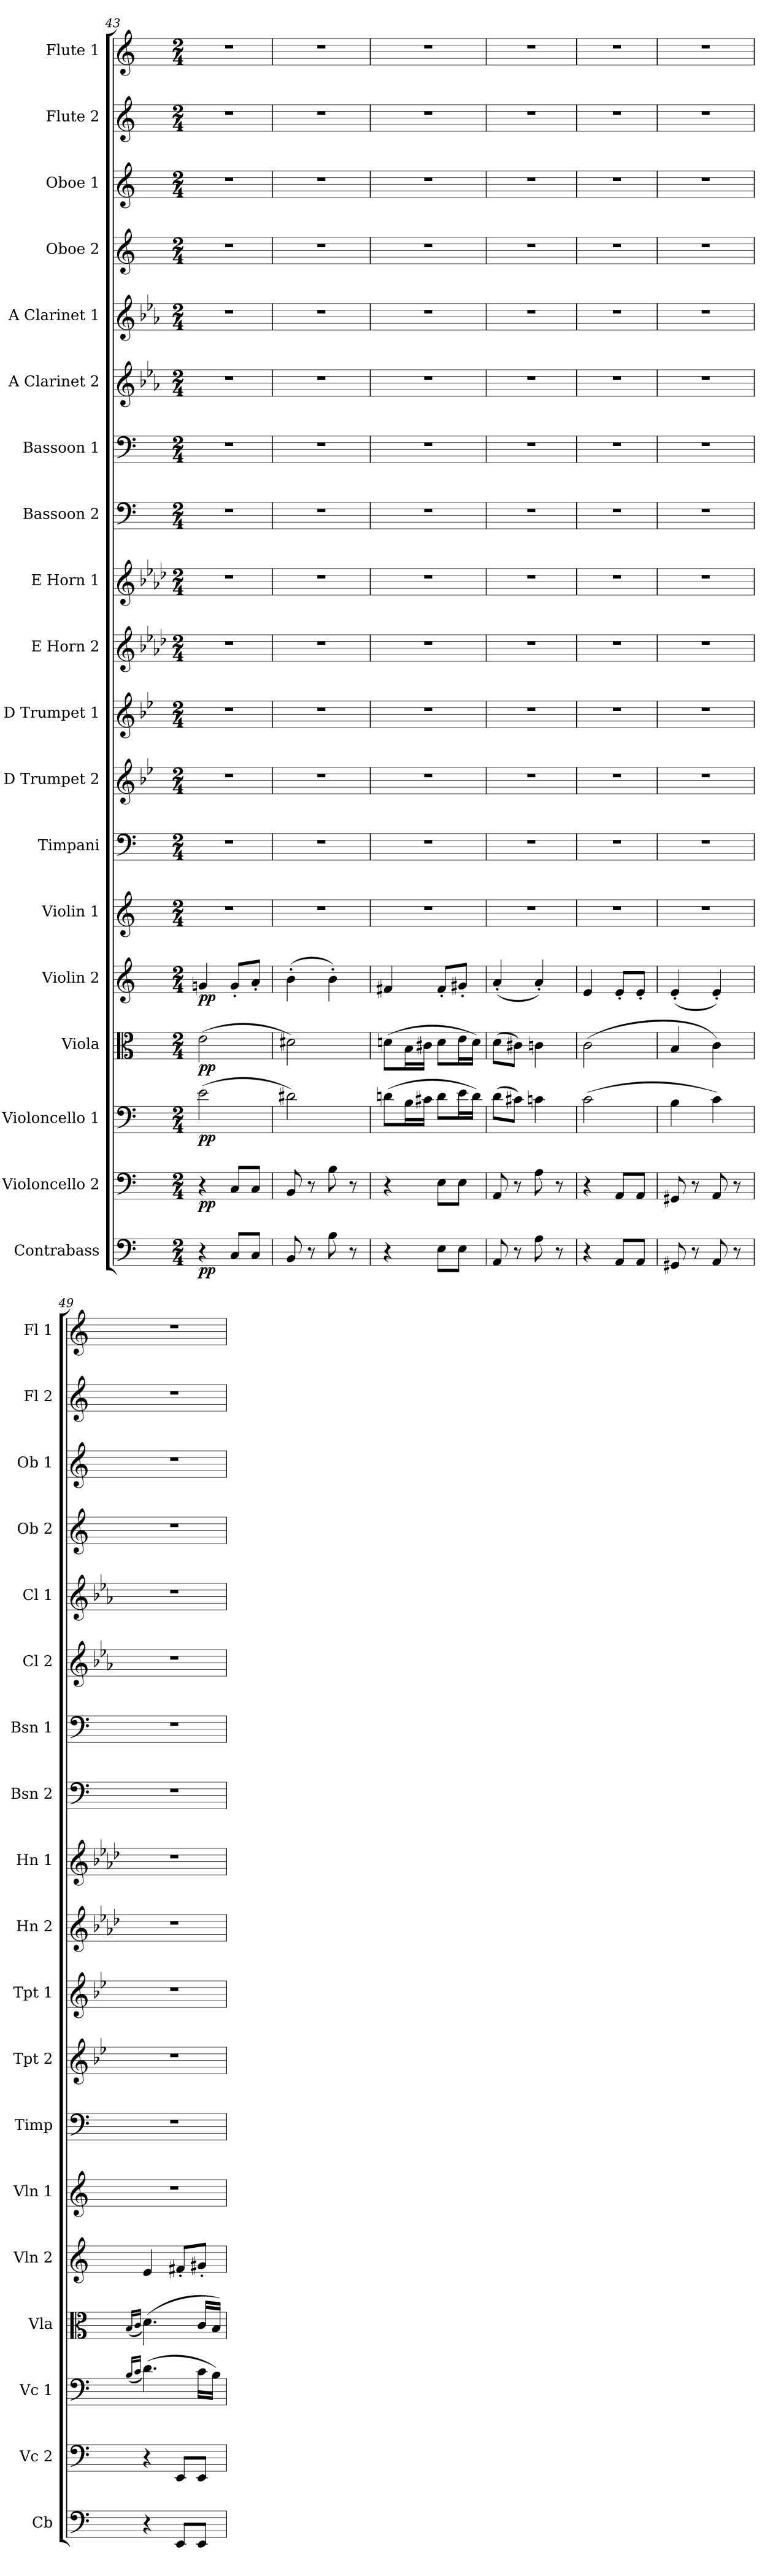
**kern	**dynam	**kern	**dynam	**kern	**dynam	**kern	**dynam	**kern	**dynam	**kern	**kern	**kern	**kern	**kern	**kern	**kern	**kern	**kern	**kern	**kern	**kern	**kern	**kern
*part19	*part19	*part18	*part18	*part17	*part17	*part16	*part16	*part15	*part15	*part14	*part13	*part12	*part11	*part10	*part9	*part8	*part7	*part6	*part5	*part4	*part3	*part2	*part1
*staff19	*staff19	*staff18	*staff18	*staff17	*staff17	*staff16	*staff16	*staff15	*staff15	*staff14	*staff13	*staff12	*staff11	*staff10	*staff9	*staff8	*staff7	*staff6	*staff5	*staff4	*staff3	*staff2	*staff1
*I"Contrabass	*	*I"Violoncello 2	*	*I"Violoncello 1	*	*I"Viola	*	*I"Violin 2	*	*I"Violin 1	*I"Timpani	*I"D Trumpet 2	*I"D Trumpet 1	*I"E Horn 2	*I"E Horn 1	*I"Bassoon 2	*I"Bassoon 1	*I"A Clarinet 2	*I"A Clarinet 1	*I"Oboe 2	*I"Oboe 1	*I"Flute 2	*I"Flute 1
*I'Cb	*	*I'Vc 2	*	*I'Vc 1	*	*I'Vla	*	*I'Vln 2	*	*I'Vln 1	*I'Timp	*I'Tpt 2	*I'Tpt 1	*I'Hn 2	*I'Hn 1	*I'Bsn 2	*I'Bsn 1	*I'Cl 2	*I'Cl 1	*I'Ob 2	*I'Ob 1	*I'Fl 2	*I'Fl 1
*clefF4	*	*clefF4	*	*clefF4	*	*clefC3	*	*clefG2	*	*clefG2	*clefF4	*clefG2	*clefG2	*clefG2	*clefG2	*clefF4	*clefF4	*clefG2	*clefG2	*clefG2	*clefG2	*clefG2	*clefG2
*ITrd7c12	*	*	*	*	*	*	*	*	*	*	*	*ITrd-1c-2	*ITrd-1c-2	*ITrd5c8	*ITrd5c8	*	*	*ITrd2c3	*ITrd2c3	*	*	*	*
*k[]	*	*k[]	*	*k[]	*	*k[]	*	*k[]	*	*k[]	*k[]	*k[]	*k[]	*k[]	*k[]	*k[]	*k[]	*k[]	*k[]	*k[]	*k[]	*k[]	*k[]
*M2/4	*	*M2/4	*	*M2/4	*	*M2/4	*	*M2/4	*	*M2/4	*M2/4	*M2/4	*M2/4	*M2/4	*M2/4	*M2/4	*M2/4	*M2/4	*M2/4	*M2/4	*M2/4	*M2/4	*M2/4
=43	=43	=43	=43	=43	=43	=43	=43	=43	=43	=43	=43	=43	=43	=43	=43	=43	=43	=43	=43	=43	=43	=43	=43
!	!LO:DY:b	!	!LO:DY:b	!	!LO:DY:b	!	!LO:DY:b	!	!LO:DY:b	!	!	!	!	!	!	!	!	!	!	!	!	!	!
4r	pp	4r	pp	(2e\	pp	(2e\	pp	4gn/	pp	2r	2r	2r	2r	2r	2r	2r	2r	2r	2r	2r	2r	2r	2r
8CC/L	.	8C/L	.	.	.	.	.	8g'/L	.	.	.	.	.	.	.	.	.	.	.	.	.	.	.
8CC/J	.	8C/J	.	.	.	.	.	8a'/J	.	.	.	.	.	.	.	.	.	.	.	.	.	.	.
=44	=44	=44	=44	=44	=44	=44	=44	=44	=44	=44	=44	=44	=44	=44	=44	=44	=44	=44	=44	=44	=44	=44	=44
8BBB/	.	8BB/	.	2d#X\)	.	2d#X\)	.	(4b'\	.	2r	2r	2r	2r	2r	2r	2r	2r	2r	2r	2r	2r	2r	2r
8r	.	8r	.	.	.	.	.	.	.	.	.	.	.	.	.	.	.	.	.	.	.	.	.
8BB\	.	8B\	.	.	.	.	.	4b'\)	.	.	.	.	.	.	.	.	.	.	.	.	.	.	.
8r	.	8r	.	.	.	.	.	.	.	.	.	.	.	.	.	.	.	.	.	.	.	.	.
=45	=45	=45	=45	=45	=45	=45	=45	=45	=45	=45	=45	=45	=45	=45	=45	=45	=45	=45	=45	=45	=45	=45	=45
4r	.	4r	.	(8dn\L	.	(8dn\L	.	4f#X/	.	2r	2r	2r	2r	2r	2r	2r	2r	2r	2r	2r	2r	2r	2r
.	.	.	.	16B\L	.	16B\L	.	.	.	.	.	.	.	.	.	.	.	.	.	.	.	.	.
.	.	.	.	16c#X\JJ	.	16c#X\JJ	.	.	.	.	.	.	.	.	.	.	.	.	.	.	.	.	.
8EE\L	.	8E\L	.	8d\L	.	8d\L	.	8f#'/L	.	.	.	.	.	.	.	.	.	.	.	.	.	.	.
8EE\J	.	8E\J	.	16e\L	.	16e\L	.	8g#X'/J	.	.	.	.	.	.	.	.	.	.	.	.	.	.	.
.	.	.	.	16d\JJ)	.	16d\JJ)	.	.	.	.	.	.	.	.	.	.	.	.	.	.	.	.	.
=46	=46	=46	=46	=46	=46	=46	=46	=46	=46	=46	=46	=46	=46	=46	=46	=46	=46	=46	=46	=46	=46	=46	=46
8AAA/	.	8AA/	.	(8d\L	.	(8d\L	.	(4a'/	.	2r	2r	2r	2r	2r	2r	2r	2r	2r	2r	2r	2r	2r	2r
8r	.	8r	.	8c#X\J)	.	8c#X\J)	.	.	.	.	.	.	.	.	.	.	.	.	.	.	.	.	.
8AA\	.	8A\	.	4cn\	.	4cn\	.	4a'/)	.	.	.	.	.	.	.	.	.	.	.	.	.	.	.
8r	.	8r	.	.	.	.	.	.	.	.	.	.	.	.	.	.	.	.	.	.	.	.	.
=47	=47	=47	=47	=47	=47	=47	=47	=47	=47	=47	=47	=47	=47	=47	=47	=47	=47	=47	=47	=47	=47	=47	=47
4r	.	4r	.	(2c\	.	(2c\	.	4e/	.	2r	2r	2r	2r	2r	2r	2r	2r	2r	2r	2r	2r	2r	2r
8AAA/L	.	8AA/L	.	.	.	.	.	8e'/L	.	.	.	.	.	.	.	.	.	.	.	.	.	.	.
8AAA/J	.	8AA/J	.	.	.	.	.	8e'/J	.	.	.	.	.	.	.	.	.	.	.	.	.	.	.
=48	=48	=48	=48	=48	=48	=48	=48	=48	=48	=48	=48	=48	=48	=48	=48	=48	=48	=48	=48	=48	=48	=48	=48
8GGG#X/	.	8GG#X/	.	4B\	.	4B/	.	(4e'/	.	2r	2r	2r	2r	2r	2r	2r	2r	2r	2r	2r	2r	2r	2r
8r	.	8r	.	.	.	.	.	.	.	.	.	.	.	.	.	.	.	.	.	.	.	.	.
8AAA/	.	8AA/	.	4c\)	.	4c\)	.	4e'/)	.	.	.	.	.	.	.	.	.	.	.	.	.	.	.
8r	.	8r	.	.	.	.	.	.	.	.	.	.	.	.	.	.	.	.	.	.	.	.	.
=49	=49	=49	=49	=49	=49	=49	=49	=49	=49	=49	=49	=49	=49	=49	=49	=49	=49	=49	=49	=49	=49	=49	=49
.	.	.	.	(16qB/LL	.	(16qB/LL	.	.	.	.	.	.	.	.	.	.	.	.	.	.	.	.	.
.	.	.	.	16qc/JJ	.	16qc/JJ	.	.	.	.	.	.	.	.	.	.	.	.	.	.	.	.	.
4r	.	4r	.	(4.d\)	.	(4.d\)	.	4e/	.	2r	2r	2r	2r	2r	2r	2r	2r	2r	2r	2r	2r	2r	2r
8EEE/L	.	8EE/L	.	.	.	.	.	8f#X'/L	.	.	.	.	.	.	.	.	.	.	.	.	.	.	.
8EEE/J	.	8EE/J	.	16c\LL	.	16c/LL	.	8g#X'/J	.	.	.	.	.	.	.	.	.	.	.	.	.	.	.
.	.	.	.	16B\JJ)	.	16B/JJ)	.	.	.	.	.	.	.	.	.	.	.	.	.	.	.	.	.
=	=	=	=	=	=	=	=	=	=	=	=	=	=	=	=	=	=	=	=	=	=	=	=
*-	*-	*-	*-	*-	*-	*-	*-	*-	*-	*-	*-	*-	*-	*-	*-	*-	*-	*-	*-	*-	*-	*-	*-
